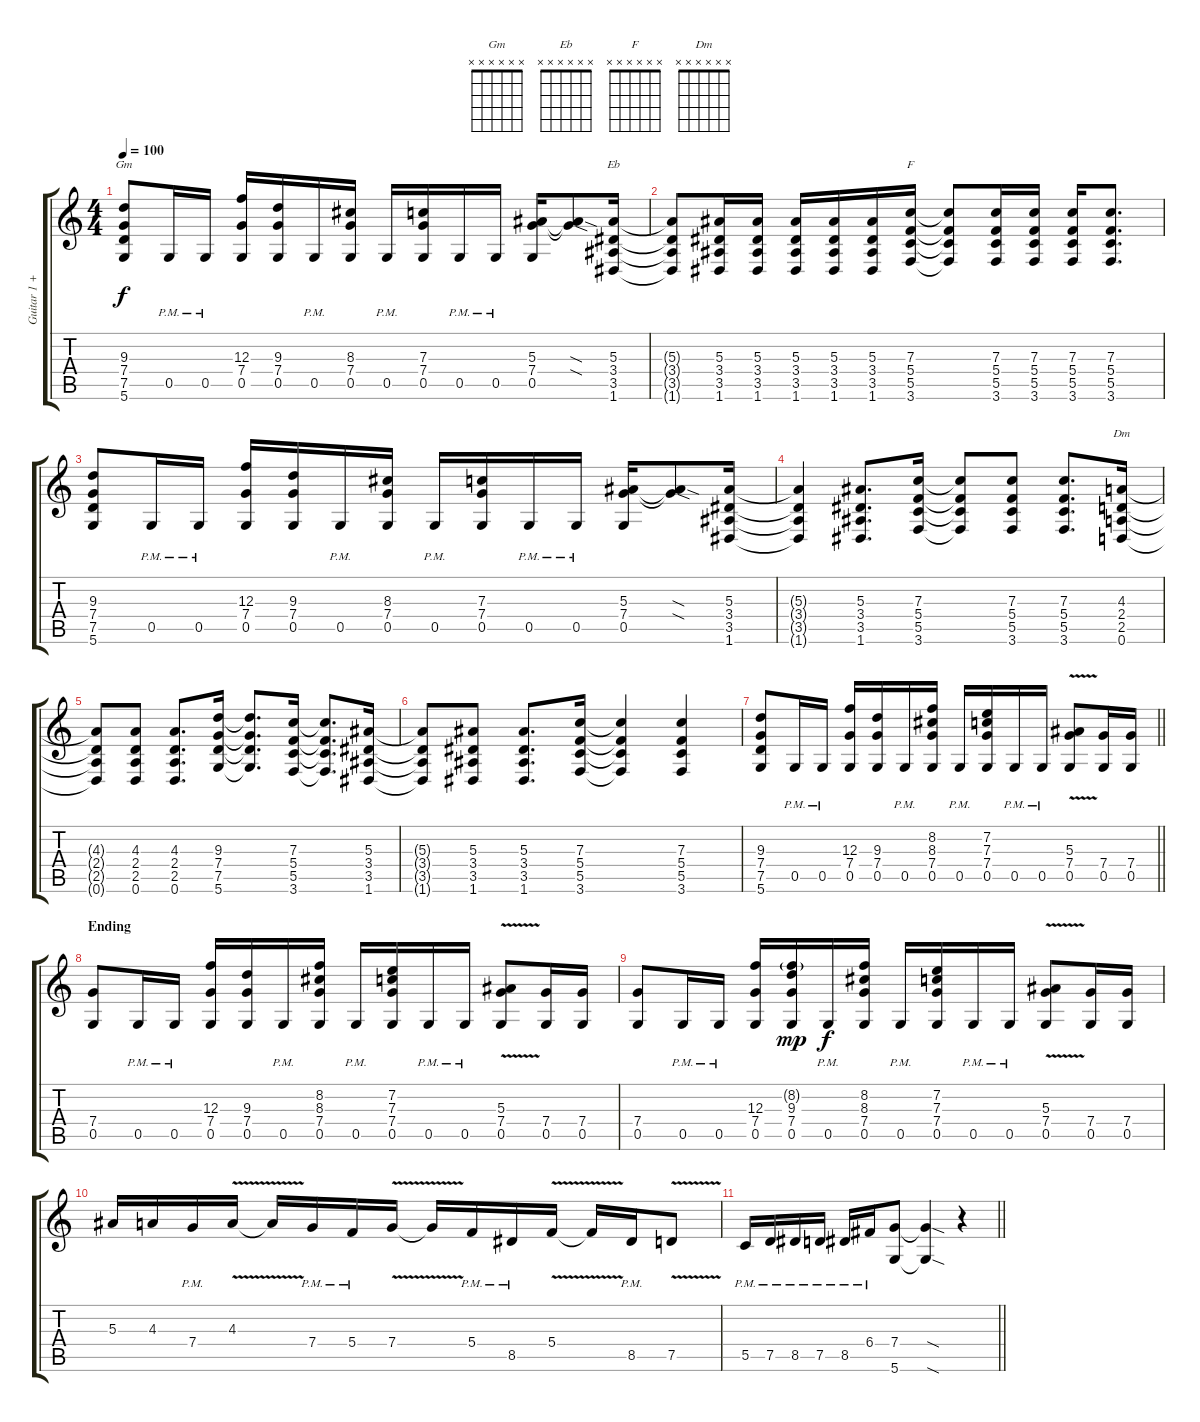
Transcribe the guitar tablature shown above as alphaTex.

\track ("Guitar 1 + 2" "Guitar 1 +") {instrument overdrivenguitar}
\staff {score tabs}
\tuning (D4 A3 F3 C3 G2 D2) {hide}
\chord ("Gm" x x x x x x)
\chord ("Eb" x x x x x x)
\chord ("F" x x x x x x)
\chord ("Dm" x x x x x x)
\ts (4 4)
\tempo 100
\clef g2
\ks c
(9.3 7.4 7.5 5.6).8{ch "Gm" dy f} 0.5{pm}.16 0.5{pm}.16 (12.3 7.4 0.5).16 (9.3 7.4 0.5).16 0.5{pm}.16 (8.3 7.4 0.5).16 0.5{pm}.16 (7.3 7.4 0.5).16 0.5{pm}.16 0.5{pm}.16 (5.3 7.4 0.5).16 (5.3{sod t} 7.4{sod t}).8 (5.3 3.4 3.5 1.6).16{ch "Eb"} |
(5.3{t} 3.4{t} 3.5{t} 1.6{t}).8 (5.3 3.4 3.5 1.6).16 (5.3 3.4 3.5 1.6).16 (5.3 3.4 3.5 1.6).16 (5.3 3.4 3.5 1.6).16 (5.3 3.4 3.5 1.6).16 (7.3 5.4 5.5 3.6).16{ch "F"} (7.3{t} 5.4{t} 5.5{t} 3.6{t}).8 (7.3 5.4 5.5 3.6).16 (7.3 5.4 5.5 3.6).16 (7.3 5.4 5.5 3.6).16 (7.3 5.4 5.5 3.6).8{d} |
(9.3 7.4 7.5 5.6).8 0.5{pm}.16 0.5{pm}.16 (12.3 7.4 0.5).16 (9.3 7.4 0.5).16 0.5{pm}.16 (8.3 7.4 0.5).16 0.5{pm}.16 (7.3 7.4 0.5).16 0.5{pm}.16 0.5{pm}.16 (5.3 7.4 0.5).16 (5.3{sod t} 7.4{sod t}).8 (5.3 3.4 3.5 1.6).16 |
(5.3{t} 3.4{t} 3.5{t} 1.6{t}).4 (5.3 3.4 3.5 1.6).8{d} (7.3 5.4 5.5 3.6).16 (7.3{t} 5.4{t} 5.5{t} 3.6{t}).8 (7.3 5.4 5.5 3.6).8 (7.3 5.4 5.5 3.6).8{d} (4.3 2.4 2.5 0.6).16{ch "Dm"} |
(4.3{t} 2.4{t} 2.5{t} 0.6{t}).8 (4.3 2.4 2.5 0.6).8 (4.3 2.4 2.5 0.6).8{d} (9.3 7.4 7.5 5.6).16 (9.3{t} 7.4{t} 7.5{t} 5.6{t}).8{d} (7.3 5.4 5.5 3.6).16 (7.3{t} 5.4{t} 5.5{t} 3.6{t}).8{d} (5.3 3.4 3.5 1.6).16 |
(5.3{t} 3.4{t} 3.5{t} 1.6{t}).8 (5.3 3.4 3.5 1.6).8 (5.3 3.4 3.5 1.6).8{d} (7.3 5.4 5.5 3.6).16 (7.3{t} 5.4{t} 5.5{t} 3.6{t}).4 (7.3 5.4 5.5 3.6).4 |
\barLineRight lightlight
(9.3 7.4 7.5 5.6).8 0.5{pm}.16 0.5{pm}.16 (12.3 7.4 0.5).16 (9.3 7.4 0.5).16 0.5{pm}.16 (8.2 8.3 7.4 0.5).16 0.5{pm}.16 (7.2 7.3 7.4 0.5).16 0.5{pm}.16 0.5{pm}.16 (5.3{v} 7.4{v} 0.5).8 (7.4 0.5).16 (7.4 0.5).16 |
\section ("" "Ending")
(7.4 0.5).8 0.5{pm}.16 0.5{pm}.16 (12.3 7.4 0.5).16 (9.3 7.4 0.5).16 0.5{pm}.16 (8.2 8.3 7.4 0.5).16 0.5{pm}.16 (7.2 7.3 7.4 0.5).16 0.5{pm}.16 0.5{pm}.16 (5.3{v} 7.4{v} 0.5).8 (7.4 0.5).16 (7.4 0.5).16 |
(7.4 0.5).8 0.5{pm}.16 0.5{pm}.16 (12.3 7.4 0.5).16 (8.2{g} 9.3 7.4 0.5).16{dy mp} 0.5{pm}.16{dy f} (8.2 8.3 7.4 0.5).16 0.5{pm}.16 (7.2 7.3 7.4 0.5).16 0.5{pm}.16 0.5{pm}.16 (5.3{v} 7.4{v} 0.5).8 (7.4 0.5).16 (7.4 0.5).16 |
5.3.16 4.3.16 7.4{pm}.16 4.3{v}.16 4.3{t}.16 7.4{pm}.16 5.4{pm}.16 7.4{v}.16 7.4{t}.16 5.4{pm}.16 8.5{pm}.16 5.4{v}.16 5.4{t}.16 8.5{pm}.16 7.5{v}.8 |
\barLineRight lightlight
5.5{pm}.16 7.5{pm}.16 8.5{pm}.16 7.5{pm}.16 8.5{pm}.16 6.4{pm}.16 (7.4 5.6).8 (7.4{sod t} 5.6{sod t}).4 r.4
